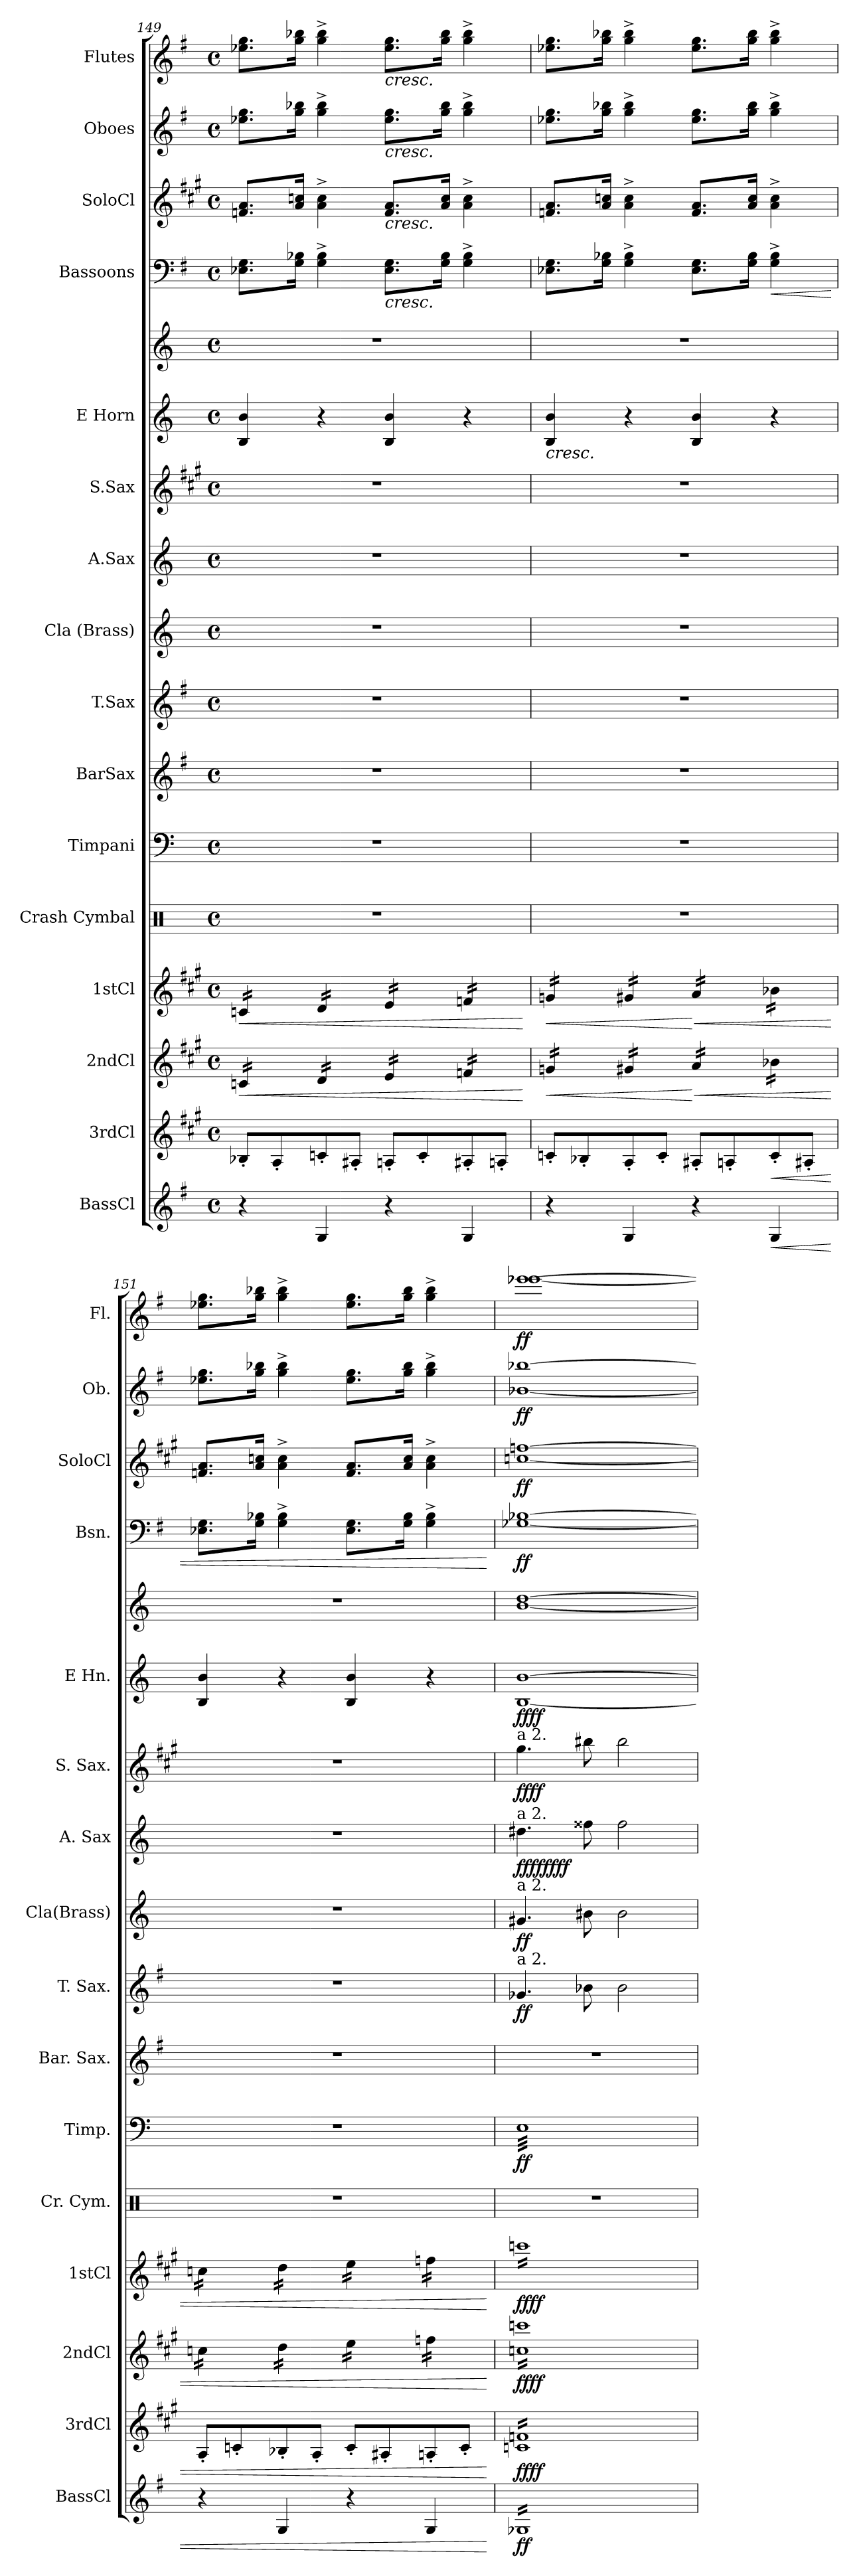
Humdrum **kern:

**kern	**dynam	**kern	**dynam	**kern	**dynam	**kern	**dynam	**kern	**kern	**dynam	**kern	**kern	**dynam	**kern	**dynam	**kern	**dynam	**kern	**dynam	**kern	**kern	**dynam	**kern	**dynam	**kern	**dynam	**kern	**dynam	**kern	**dynam
*part16	*part16	*part15	*part15	*part14	*part14	*part13	*part13	*part12	*part11	*part11	*part10	*part9	*part9	*part8	*part8	*part7	*part7	*part6	*part6	*part5	*part5	*part5	*part4	*part4	*part3	*part3	*part2	*part2	*part1	*part1
*staff17	*staff17	*staff16	*staff16	*staff15	*staff15	*staff14	*staff14	*staff13	*staff12	*staff12	*staff11	*staff10	*staff10	*staff9	*staff9	*staff8	*staff8	*staff7	*staff7	*staff6	*staff5	*staff5/6	*staff4	*staff4	*staff3	*staff3	*staff2	*staff2	*staff1	*staff1
*I"BassCl	*	*I"3rdCl	*	*I"2ndCl	*	*I"1stCl	*	*I"Crash Cymbal	*I"Timpani	*	*I"BarSax	*I"T.Sax	*	*I"Cla (Brass)	*	*I"A.Sax	*	*I"S.Sax	*	*I"E Horn	*	*	*I"Bassoons	*	*I"SoloCl	*	*I"Oboes	*	*I"Flutes	*
*I'BassCl	*	*I'3rdCl	*	*I'2ndCl	*	*I'1stCl	*	*I'Cr. Cym.	*I'Timp.	*	*I'Bar. Sax.	*I'T. Sax.	*	*I'Cla(Brass)	*	*I'A. Sax	*	*I'S. Sax.	*	*I'E Hn.	*	*	*I'Bsn.	*	*I'SoloCl	*	*I'Ob.	*	*I'Fl.	*
!!LO:PB:g=z
*clefG2	*	*clefG2	*	*clefG2	*	*clefG2	*	*clefX	*clefF4	*	*clefG2	*clefG2	*	*clefG2	*	*clefG2	*	*clefG2	*	*clefG2	*clefG2	*	*clefF4	*	*clefG2	*	*clefG2	*	*clefG2	*
*ITrd8c14	*	*ITrd1c2	*	*ITrd1c2	*	*ITrd1c2	*	*	*	*	*ITrd12c21	*ITrd8c14	*	*ITrd1c2	*	*ITrd5c9	*	*ITrd1c2	*	*ITrd5c8	*ITrd5c8	*	*	*	*ITrd1c2	*	*	*	*	*
*k[f#]	*	*k[f#]	*	*k[f#]	*	*k[f#]	*	*k[]	*k[]	*	*k[f#]	*k[f#]	*	*k[b-e-]	*	*k[b-e-a-]	*	*k[f#]	*	*k[f#c#g#d#]	*k[f#c#g#d#]	*	*k[f#]	*	*k[f#]	*	*k[f#]	*	*k[f#]	*
*M4/4	*	*M4/4	*	*M4/4	*	*M4/4	*	*M4/4	*M4/4	*	*M4/4	*M4/4	*	*M4/4	*	*M4/4	*	*M4/4	*	*M4/4	*M4/4	*	*M4/4	*	*M4/4	*	*M4/4	*	*M4/4	*
*met(c)	*	*met(c)	*	*met(c)	*	*met(c)	*	*met(c)	*met(c)	*	*met(c)	*met(c)	*	*met(c)	*	*met(c)	*	*met(c)	*	*met(c)	*met(c)	*	*met(c)	*	*met(c)	*	*met(c)	*	*met(c)	*
=149	=149	=149	=149	=149	=149	=149	=149	=149	=149	=149	=149	=149	=149	=149	=149	=149	=149	=149	=149	=149	=149	=149	=149	=149	=149	=149	=149	=149	=149	=149
!	!	!	!	!	!LO:HP:b	!	!LO:HP:b	!	!	!	!	!	!	!	!	!	!	!	!	!	!	!	!	!	!	!	!	!	!	!
*	*	*	*	*tremolo	*	*	*	*	*	*	*	*	*	*	*	*	*	*	*	*	*	*	*	*	*	*	*	*	*	*
*	*	*	*	*	*	*tremolo	*	*	*	*	*	*	*	*	*	*	*	*	*	*	*	*	*	*	*	*	*	*	*	*
4r	.	8A-X'/L	.	16B-X/LL	<	16B-X/LL	<	1r	1r	.	1r	1r	.	1r	.	1r	.	1r	.	4D#/ 4d#/	1r	.	8.E-X\ 8.G\L	.	8.e-X/ 8.g/L	.	8.ee-X\ 8.gg\L	.	8.ee-X\ 8.gg\L	.
.	.	.	.	16B-X/	.	16B-X/	.	.	.	.	.	.	.	.	.	.	.	.	.	.	.	.	.	.	.	.	.	.	.	.
.	.	8G'/	.	16B-X/	.	16B-X/	.	.	.	.	.	.	.	.	.	.	.	.	.	.	.	.	.	.	.	.	.	.	.	.
.	.	.	.	16B-X/JJ	.	16B-X/JJ	.	.	.	.	.	.	.	.	.	.	.	.	.	.	.	.	16G\ 16B-X\Jk	.	16g/ 16b-X/Jk	.	16gg\ 16bb-X\Jk	.	16gg\ 16bb-X\Jk	.
4GG/	.	8B-X'/	.	16c/LL	.	16c/LL	.	.	.	.	.	.	.	.	.	.	.	.	.	4r	.	.	4G\^ 4B-\^	.	4g\^ 4b-\^	.	4gg\^ 4bb-\^	.	4gg\^ 4bb-\^	.
.	.	.	.	16c/	.	16c/	.	.	.	.	.	.	.	.	.	.	.	.	.	.	.	.	.	.	.	.	.	.	.	.
.	.	8G#X'/J	.	16c/	.	16c/	.	.	.	.	.	.	.	.	.	.	.	.	.	.	.	.	.	.	.	.	.	.	.	.
.	.	.	.	16c/JJ	.	16c/JJ	.	.	.	.	.	.	.	.	.	.	.	.	.	.	.	.	.	.	.	.	.	.	.	.
!	!	!	!	!	!	!	!	!	!	!	!	!	!	!	!	!	!	!	!	!	!	!	!	!	!	!	!	!	!LO:TX:b:i:t=cresc.	!
!	!	!	!	!	!	!	!	!	!	!	!	!	!	!	!	!	!	!	!	!	!	!	!	!	!	!	!LO:TX:b:i:t=cresc.	!	!	!
!	!	!	!	!	!	!	!	!	!	!	!	!	!	!	!	!	!	!	!	!	!	!	!	!	!LO:TX:b:i:t=cresc.	!	!	!	!	!
!	!	!	!	!	!	!	!	!	!	!	!	!	!	!	!	!	!	!	!	!	!	!	!LO:TX:b:i:t=cresc.	!	!	!	!	!	!	!
4r	.	8Gn'/L	.	16d/LL	.	16d/LL	.	.	.	.	.	.	.	.	.	.	.	.	.	4D#/ 4d#/	.	.	8.E-\ 8.G\L	.	8.e-/ 8.g/L	.	8.ee-\ 8.gg\L	.	8.ee-\ 8.gg\L	.
.	.	.	.	16d/	.	16d/	.	.	.	.	.	.	.	.	.	.	.	.	.	.	.	.	.	.	.	.	.	.	.	.
.	.	8B-'/	.	16d/	.	16d/	.	.	.	.	.	.	.	.	.	.	.	.	.	.	.	.	.	.	.	.	.	.	.	.
.	.	.	.	16d/JJ	.	16d/JJ	.	.	.	.	.	.	.	.	.	.	.	.	.	.	.	.	16G\ 16B-\Jk	.	16g/ 16b-/Jk	.	16gg\ 16bb-\Jk	.	16gg\ 16bb-\Jk	.
4GG/	.	8G#X'/	.	16e-X/LL	.	16e-X/LL	.	.	.	.	.	.	.	.	.	.	.	.	.	4r	.	.	4G\^ 4B-\^	.	4g\^ 4b-\^	.	4gg\^ 4bb-\^	.	4gg\^ 4bb-\^	.
.	.	.	.	16e-X/	.	16e-X/	.	.	.	.	.	.	.	.	.	.	.	.	.	.	.	.	.	.	.	.	.	.	.	.
.	.	8Gn'/J	.	16e-X/	.	16e-X/	.	.	.	.	.	.	.	.	.	.	.	.	.	.	.	.	.	.	.	.	.	.	.	.
.	.	.	.	16e-X/JJ	.	16e-X/JJ	.	.	.	.	.	.	.	.	.	.	.	.	.	.	.	.	.	.	.	.	.	.	.	.
.	.	.	.	.	[	.	[	.	.	.	.	.	.	.	.	.	.	.	.	.	.	.	.	.	.	.	.	.	.	.
=150	=150	=150	=150	=150	=150	=150	=150	=150	=150	=150	=150	=150	=150	=150	=150	=150	=150	=150	=150	=150	=150	=150	=150	=150	=150	=150	=150	=150	=150	=150
!	!	!	!	!	!	!	!	!	!	!	!	!	!	!	!	!	!	!	!	!LO:TX:b:i:t=cresc.	!	!	!	!	!	!	!	!	!	!
!	!	!	!	!	!LO:HP:b	!	!LO:HP:b	!	!	!	!	!	!	!	!	!	!	!	!	!	!	!	!	!	!	!	!	!	!	!
4r	.	8B-X'/L	.	16fn/LL	<	16fn/LL	<	1r	1r	.	1r	1r	.	1r	.	1r	.	1r	.	4D#/ 4d#/	1r	.	8.E-X\ 8.G\L	.	8.e-X/ 8.g/L	.	8.ee-X\ 8.gg\L	.	8.ee-X\ 8.gg\L	.
.	.	.	.	16fn/	.	16fn/	.	.	.	.	.	.	.	.	.	.	.	.	.	.	.	.	.	.	.	.	.	.	.	.
.	.	8A-X'/	.	16fn/	.	16fn/	.	.	.	.	.	.	.	.	.	.	.	.	.	.	.	.	.	.	.	.	.	.	.	.
.	.	.	.	16fn/JJ	.	16fn/JJ	.	.	.	.	.	.	.	.	.	.	.	.	.	.	.	.	16G\ 16B-X\Jk	.	16g/ 16b-X/Jk	.	16gg\ 16bb-X\Jk	.	16gg\ 16bb-X\Jk	.
4GG/	.	8G'/	.	16f#X/LL	.	16f#X/LL	.	.	.	.	.	.	.	.	.	.	.	.	.	4r	.	.	4G\^ 4B-\^	.	4g\^ 4b-\^	.	4gg\^ 4bb-\^	.	4gg\^ 4bb-\^	.
.	.	.	.	16f#X/	.	16f#X/	.	.	.	.	.	.	.	.	.	.	.	.	.	.	.	.	.	.	.	.	.	.	.	.
.	.	8B-'/J	.	16f#X/	.	16f#X/	.	.	.	.	.	.	.	.	.	.	.	.	.	.	.	.	.	.	.	.	.	.	.	.
.	.	.	.	16f#X/JJ	.	16f#X/JJ	.	.	.	.	.	.	.	.	.	.	.	.	.	.	.	.	.	.	.	.	.	.	.	.
!	!	!	!	!	!LO:HP:n=1:b	!	!LO:HP:n=1:b	!	!	!	!	!	!	!	!	!	!	!	!	!	!	!	!	!	!	!	!	!	!	!
4r	.	8G#X'/L	.	16g/LL	[ <	16g/LL	[ <	.	.	.	.	.	.	.	.	.	.	.	.	4D#/ 4d#/	.	.	8.E-\ 8.G\L	.	8.e-/ 8.g/L	.	8.ee-\ 8.gg\L	.	8.ee-\ 8.gg\L	.
.	.	.	.	16g/	.	16g/	.	.	.	.	.	.	.	.	.	.	.	.	.	.	.	.	.	.	.	.	.	.	.	.
.	.	8Gn'/	.	16g/	.	16g/	.	.	.	.	.	.	.	.	.	.	.	.	.	.	.	.	.	.	.	.	.	.	.	.
.	.	.	.	16g/JJ	.	16g/JJ	.	.	.	.	.	.	.	.	.	.	.	.	.	.	.	.	16G\ 16B-\Jk	.	16g/ 16b-/Jk	.	16gg\ 16bb-\Jk	.	16gg\ 16bb-\Jk	.
!	!LO:HP:b	!	!LO:HP:b	!	!	!	!	!	!	!	!	!	!	!	!	!	!	!	!	!	!	!	!	!LO:HP:b	!	!	!	!	!	!
4GG/	<	8B-'/	<	16a-X\LL	.	16a-X\LL	.	.	.	.	.	.	.	.	.	.	.	.	.	4r	.	.	4G\^ 4B-\^	<	4g\^ 4b-\^	.	4gg\^ 4bb-\^	.	4gg\^ 4bb-\^	.
.	.	.	.	16a-X\	.	16a-X\	.	.	.	.	.	.	.	.	.	.	.	.	.	.	.	.	.	.	.	.	.	.	.	.
.	.	8G#X'/J	.	16a-X\	.	16a-X\	.	.	.	.	.	.	.	.	.	.	.	.	.	.	.	.	.	.	.	.	.	.	.	.
.	.	.	.	16a-X\JJ	.	16a-X\JJ	.	.	.	.	.	.	.	.	.	.	.	.	.	.	.	.	.	.	.	.	.	.	.	.
=151	=151	=151	=151	=151	=151	=151	=151	=151	=151	=151	=151	=151	=151	=151	=151	=151	=151	=151	=151	=151	=151	=151	=151	=151	=151	=151	=151	=151	=151	=151
4r	.	8G'/L	.	16b-X\LL	.	16b-X\LL	.	1r	1r	.	1r	1r	.	1r	.	1r	.	1r	.	4D#/ 4d#/	1r	.	8.E-X\ 8.G\L	.	8.e-X/ 8.g/L	.	8.ee-X\ 8.gg\L	.	8.ee-X\ 8.gg\L	.
.	.	.	.	16b-X\	.	16b-X\	.	.	.	.	.	.	.	.	.	.	.	.	.	.	.	.	.	.	.	.	.	.	.	.
.	.	8B-X'/	.	16b-X\	.	16b-X\	.	.	.	.	.	.	.	.	.	.	.	.	.	.	.	.	.	.	.	.	.	.	.	.
.	.	.	.	16b-X\JJ	.	16b-X\JJ	.	.	.	.	.	.	.	.	.	.	.	.	.	.	.	.	16G\ 16B-X\Jk	.	16g/ 16b-X/Jk	.	16gg\ 16bb-X\Jk	.	16gg\ 16bb-X\Jk	.
4GG/	.	8A-X'/	.	16cc\LL	.	16cc\LL	.	.	.	.	.	.	.	.	.	.	.	.	.	4r	.	.	4G\^ 4B-\^	.	4g\^ 4b-\^	.	4gg\^ 4bb-\^	.	4gg\^ 4bb-\^	.
.	.	.	.	16cc\	.	16cc\	.	.	.	.	.	.	.	.	.	.	.	.	.	.	.	.	.	.	.	.	.	.	.	.
.	.	8G'/J	.	16cc\	.	16cc\	.	.	.	.	.	.	.	.	.	.	.	.	.	.	.	.	.	.	.	.	.	.	.	.
.	.	.	.	16cc\JJ	.	16cc\JJ	.	.	.	.	.	.	.	.	.	.	.	.	.	.	.	.	.	.	.	.	.	.	.	.
4r	.	8B-'/L	.	16dd\LL	.	16dd\LL	.	.	.	.	.	.	.	.	.	.	.	.	.	4D#/ 4d#/	.	.	8.E-\ 8.G\L	.	8.e-/ 8.g/L	.	8.ee-\ 8.gg\L	.	8.ee-\ 8.gg\L	.
.	.	.	.	16dd\	.	16dd\	.	.	.	.	.	.	.	.	.	.	.	.	.	.	.	.	.	.	.	.	.	.	.	.
.	.	8G#X'/	.	16dd\	.	16dd\	.	.	.	.	.	.	.	.	.	.	.	.	.	.	.	.	.	.	.	.	.	.	.	.
.	.	.	.	16dd\JJ	.	16dd\JJ	.	.	.	.	.	.	.	.	.	.	.	.	.	.	.	.	16G\ 16B-\Jk	.	16g/ 16b-/Jk	.	16gg\ 16bb-\Jk	.	16gg\ 16bb-\Jk	.
4GG/	.	8Gn'/	.	16ee-X\LL	.	16ee-X\LL	.	.	.	.	.	.	.	.	.	.	.	.	.	4r	.	.	4G\^ 4B-\^	.	4g\^ 4b-\^	.	4gg\^ 4bb-\^	.	4gg\^ 4bb-\^	.
.	.	.	.	16ee-X\	.	16ee-X\	.	.	.	.	.	.	.	.	.	.	.	.	.	.	.	.	.	.	.	.	.	.	.	.
.	.	8B-'/J	.	16ee-X\	.	16ee-X\	.	.	.	.	.	.	.	.	.	.	.	.	.	.	.	.	.	.	.	.	.	.	.	.
.	.	.	.	16ee-X\JJ	.	16ee-X\JJ	.	.	.	.	.	.	.	.	.	.	.	.	.	.	.	.	.	.	.	.	.	.	.	.
.	[	.	[	.	[	.	[	.	.	.	.	.	.	.	.	.	.	.	.	.	.	.	.	[	.	.	.	.	.	.
=152	=152	=152	=152	=152	=152	=152	=152	=152	=152	=152	=152	=152	=152	=152	=152	=152	=152	=152	=152	=152	=152	=152	=152	=152	=152	=152	=152	=152	=152	=152
*	*	*	*	*	*	*	*	*	*	*	*	*	*	*	*	*	*	*	*	*	*	*	*	*	*	*	*^	*	*^	*
!	!	!	!	!	!	!	!	!	!	!	!	!	!	!	!	!	!	!LO:TX:a:t=a 2.	!	!	!	!	!	!	!	!	!	!	!	!	!	!
!	!	!	!	!	!	!	!	!	!	!	!	!	!	!	!	!LO:TX:a:t=a 2.	!	!	!	!	!	!	!	!	!	!	!	!	!	!	!	!
!	!	!	!	!	!	!	!	!	!	!	!	!	!	!LO:TX:a:t=a 2.	!	!	!	!	!	!	!	!	!	!	!	!	!	!	!	!	!	!
!	!	!	!	!	!	!	!	!	!	!	!	!LO:TX:a:t=a 2.	!	!	!	!	!	!	!	!	!	!	!	!	!	!	!	!	!	!	!	!
!	!LO:DY:b	!	!LO:DY:b	!	!	!	!	!	!	!	!	!	!	!	!	!	!	!	!	!	!	!	!	!	!	!	!	!	!	!	!	!
!	!	!	!LO:DY:n=1:b	!	!LO:DY:b	!	!	!	!	!	!	!	!	!	!	!	!	!	!	!	!	!	!	!	!	!	!	!	!	!	!	!
!	!	!	!	!	!LO:DY:n=1:b	!	!LO:DY:b	!	!	!	!	!	!	!	!	!	!	!	!	!	!	!	!	!	!	!	!	!	!	!	!	!
!	!	!	!	!	!	!	!LO:DY:n=1:b	!	!	!LO:DY:b	!	!	!LO:DY:b	!	!LO:DY:b	!	!LO:DY:b	!	!	!	!	!	!	!	!	!	!	!	!	!	!	!
!	!	!	!	!	!	!	!	!	!	!	!	!	!	!	!	!	!LO:DY:n=1:b	!	!	!	!	!	!	!	!	!	!	!	!	!	!	!
!	!	!	!	!	!	!	!	!	!	!	!	!	!	!	!	!	!LO:DY:n=2:b	!	!	!	!	!	!	!	!	!	!	!	!	!	!	!
!	!	!	!	!	!	!	!	!	!	!	!	!	!	!	!	!	!LO:DY:n=3:b	!	!LO:DY:b	!	!	!	!	!	!	!	!	!	!	!	!	!
!	!	!	!	!	!	!	!	!	!	!	!	!	!	!	!	!	!	!	!LO:DY:n=1:b	!	!	!LO:DY:b=2	!	!	!	!	!	!	!	!	!	!
!	!	!	!	!	!	!	!	!	!	!	!	!	!	!	!	!	!	!	!	!	!	!LO:DY:n=1:b	!	!LO:DY:b	!	!LO:DY:b	!	!	!LO:DY:b	!	!	!LO:DY:b
*tremolo	*	*	*	*	*	*	*	*	*	*	*	*	*	*	*	*	*	*	*	*	*	*	*	*	*	*	*	*	*	*	*	*
*	*	*tremolo	*	*	*	*	*	*	*	*	*	*	*	*	*	*	*	*	*	*	*	*	*	*	*	*	*	*	*	*	*	*
*	*	*	*	*	*	*	*	*	*tremolo	*	*	*	*	*	*	*	*	*	*	*	*	*	*	*	*	*	*	*	*	*	*	*
16GG-XLL	ff	16B-X 16e-XLL	ff ff	16b-X 16bb-XLL	ff ff	16bb-XLL	ff ff	1r	32ELLL	ff	1r	4.G-X/	ff	4.f#X/	ff	4.f#X\	ff ff ff ff	4.ff#\	ff ff	[1D# [1d#	[1d# [1f#	ff ff	[1G-X [1B-X	ff	[1b-X [1ee-X	ff	[1bb-X	[1b-X	ff	[1eee-X	[1eee-	ff
.	.	.	.	.	.	.	.	.	32E	.	.	.	.	.	.	.	.	.	.	.	.	.	.	.	.	.	.	.	.	.	.	.
16GG-X	.	16B-X 16e-X	.	16b-X 16bb-X	.	16bb-X	.	.	32E	.	.	.	.	.	.	.	.	.	.	.	.	.	.	.	.	.	.	.	.	.	.	.
.	.	.	.	.	.	.	.	.	32E	.	.	.	.	.	.	.	.	.	.	.	.	.	.	.	.	.	.	.	.	.	.	.
16GG-X	.	16B-X 16e-X	.	16b-X 16bb-X	.	16bb-X	.	.	32E	.	.	.	.	.	.	.	.	.	.	.	.	.	.	.	.	.	.	.	.	.	.	.
.	.	.	.	.	.	.	.	.	32E	.	.	.	.	.	.	.	.	.	.	.	.	.	.	.	.	.	.	.	.	.	.	.
16GG-X	.	16B-X 16e-X	.	16b-X 16bb-X	.	16bb-X	.	.	32E	.	.	.	.	.	.	.	.	.	.	.	.	.	.	.	.	.	.	.	.	.	.	.
.	.	.	.	.	.	.	.	.	32E	.	.	.	.	.	.	.	.	.	.	.	.	.	.	.	.	.	.	.	.	.	.	.
16GG-X	.	16B-X 16e-X	.	16b-X 16bb-X	.	16bb-X	.	.	32E	.	.	.	.	.	.	.	.	.	.	.	.	.	.	.	.	.	.	.	.	.	.	.
.	.	.	.	.	.	.	.	.	32E	.	.	.	.	.	.	.	.	.	.	.	.	.	.	.	.	.	.	.	.	.	.	.
16GG-X	.	16B-X 16e-X	.	16b-X 16bb-X	.	16bb-X	.	.	32E	.	.	.	.	.	.	.	.	.	.	.	.	.	.	.	.	.	.	.	.	.	.	.
.	.	.	.	.	.	.	.	.	32E	.	.	.	.	.	.	.	.	.	.	.	.	.	.	.	.	.	.	.	.	.	.	.
16GG-X	.	16B-X 16e-X	.	16b-X 16bb-X	.	16bb-X	.	.	32E	.	.	8B-X\	.	8a#X\	.	8a#X\	.	8aa#X\	.	.	.	.	.	.	.	.	.	.	.	.	.	.
.	.	.	.	.	.	.	.	.	32E	.	.	.	.	.	.	.	.	.	.	.	.	.	.	.	.	.	.	.	.	.	.	.
16GG-X	.	16B-X 16e-X	.	16b-X 16bb-X	.	16bb-X	.	.	32E	.	.	.	.	.	.	.	.	.	.	.	.	.	.	.	.	.	.	.	.	.	.	.
.	.	.	.	.	.	.	.	.	32E	.	.	.	.	.	.	.	.	.	.	.	.	.	.	.	.	.	.	.	.	.	.	.
16GG-X	.	16B-X 16e-X	.	16b-X 16bb-X	.	16bb-X	.	.	32E	.	.	2B-\	.	2a#\	.	2a#\	.	2aa#\	.	.	.	.	.	.	.	.	.	.	.	.	.	.
.	.	.	.	.	.	.	.	.	32E	.	.	.	.	.	.	.	.	.	.	.	.	.	.	.	.	.	.	.	.	.	.	.
16GG-X	.	16B-X 16e-X	.	16b-X 16bb-X	.	16bb-X	.	.	32E	.	.	.	.	.	.	.	.	.	.	.	.	.	.	.	.	.	.	.	.	.	.	.
.	.	.	.	.	.	.	.	.	32E	.	.	.	.	.	.	.	.	.	.	.	.	.	.	.	.	.	.	.	.	.	.	.
16GG-X	.	16B-X 16e-X	.	16b-X 16bb-X	.	16bb-X	.	.	32E	.	.	.	.	.	.	.	.	.	.	.	.	.	.	.	.	.	.	.	.	.	.	.
.	.	.	.	.	.	.	.	.	32E	.	.	.	.	.	.	.	.	.	.	.	.	.	.	.	.	.	.	.	.	.	.	.
16GG-X	.	16B-X 16e-X	.	16b-X 16bb-X	.	16bb-X	.	.	32E	.	.	.	.	.	.	.	.	.	.	.	.	.	.	.	.	.	.	.	.	.	.	.
.	.	.	.	.	.	.	.	.	32E	.	.	.	.	.	.	.	.	.	.	.	.	.	.	.	.	.	.	.	.	.	.	.
16GG-X	.	16B-X 16e-X	.	16b-X 16bb-X	.	16bb-X	.	.	32E	.	.	.	.	.	.	.	.	.	.	.	.	.	.	.	.	.	.	.	.	.	.	.
.	.	.	.	.	.	.	.	.	32E	.	.	.	.	.	.	.	.	.	.	.	.	.	.	.	.	.	.	.	.	.	.	.
16GG-X	.	16B-X 16e-X	.	16b-X 16bb-X	.	16bb-X	.	.	32E	.	.	.	.	.	.	.	.	.	.	.	.	.	.	.	.	.	.	.	.	.	.	.
.	.	.	.	.	.	.	.	.	32E	.	.	.	.	.	.	.	.	.	.	.	.	.	.	.	.	.	.	.	.	.	.	.
16GG-X	.	16B-X 16e-X	.	16b-X 16bb-X	.	16bb-X	.	.	32E	.	.	.	.	.	.	.	.	.	.	.	.	.	.	.	.	.	.	.	.	.	.	.
.	.	.	.	.	.	.	.	.	32E	.	.	.	.	.	.	.	.	.	.	.	.	.	.	.	.	.	.	.	.	.	.	.
16GG-XJJ	.	16B-X 16e-XJJ	.	16b-X 16bb-XJJ	.	16bb-XJJ	.	.	32E	.	.	.	.	.	.	.	.	.	.	.	.	.	.	.	.	.	.	.	.	.	.	.
*	*	*	*	*	*	*Xtremolo	*	*	*	*	*	*	*	*	*	*	*	*	*	*	*	*	*	*	*	*	*	*	*	*	*	*
*	*	*	*	*Xtremolo	*	*	*	*	*	*	*	*	*	*	*	*	*	*	*	*	*	*	*	*	*	*	*	*	*	*	*	*
*	*	*Xtremolo	*	*	*	*	*	*	*	*	*	*	*	*	*	*	*	*	*	*	*	*	*	*	*	*	*	*	*	*	*	*
*Xtremolo	*	*	*	*	*	*	*	*	*	*	*	*	*	*	*	*	*	*	*	*	*	*	*	*	*	*	*	*	*	*	*	*
.	.	.	.	.	.	.	.	.	32EJJJ	.	.	.	.	.	.	.	.	.	.	.	.	.	.	.	.	.	.	.	.	.	.	.
*	*	*	*	*	*	*	*	*	*Xtremolo	*	*	*	*	*	*	*	*	*	*	*	*	*	*	*	*	*	*	*	*	*	*	*
*	*	*	*	*	*	*	*	*	*	*	*	*	*	*	*	*	*	*	*	*	*	*	*	*	*	*	*v	*v	*	*	*	*
*	*	*	*	*	*	*	*	*	*	*	*	*	*	*	*	*	*	*	*	*	*	*	*	*	*	*	*	*	*v	*v	*
=	=	=	=	=	=	=	=	=	=	=	=	=	=	=	=	=	=	=	=	=	=	=	=	=	=	=	=	=	=	=
*-	*-	*-	*-	*-	*-	*-	*-	*-	*-	*-	*-	*-	*-	*-	*-	*-	*-	*-	*-	*-	*-	*-	*-	*-	*-	*-	*-	*-	*-	*-
